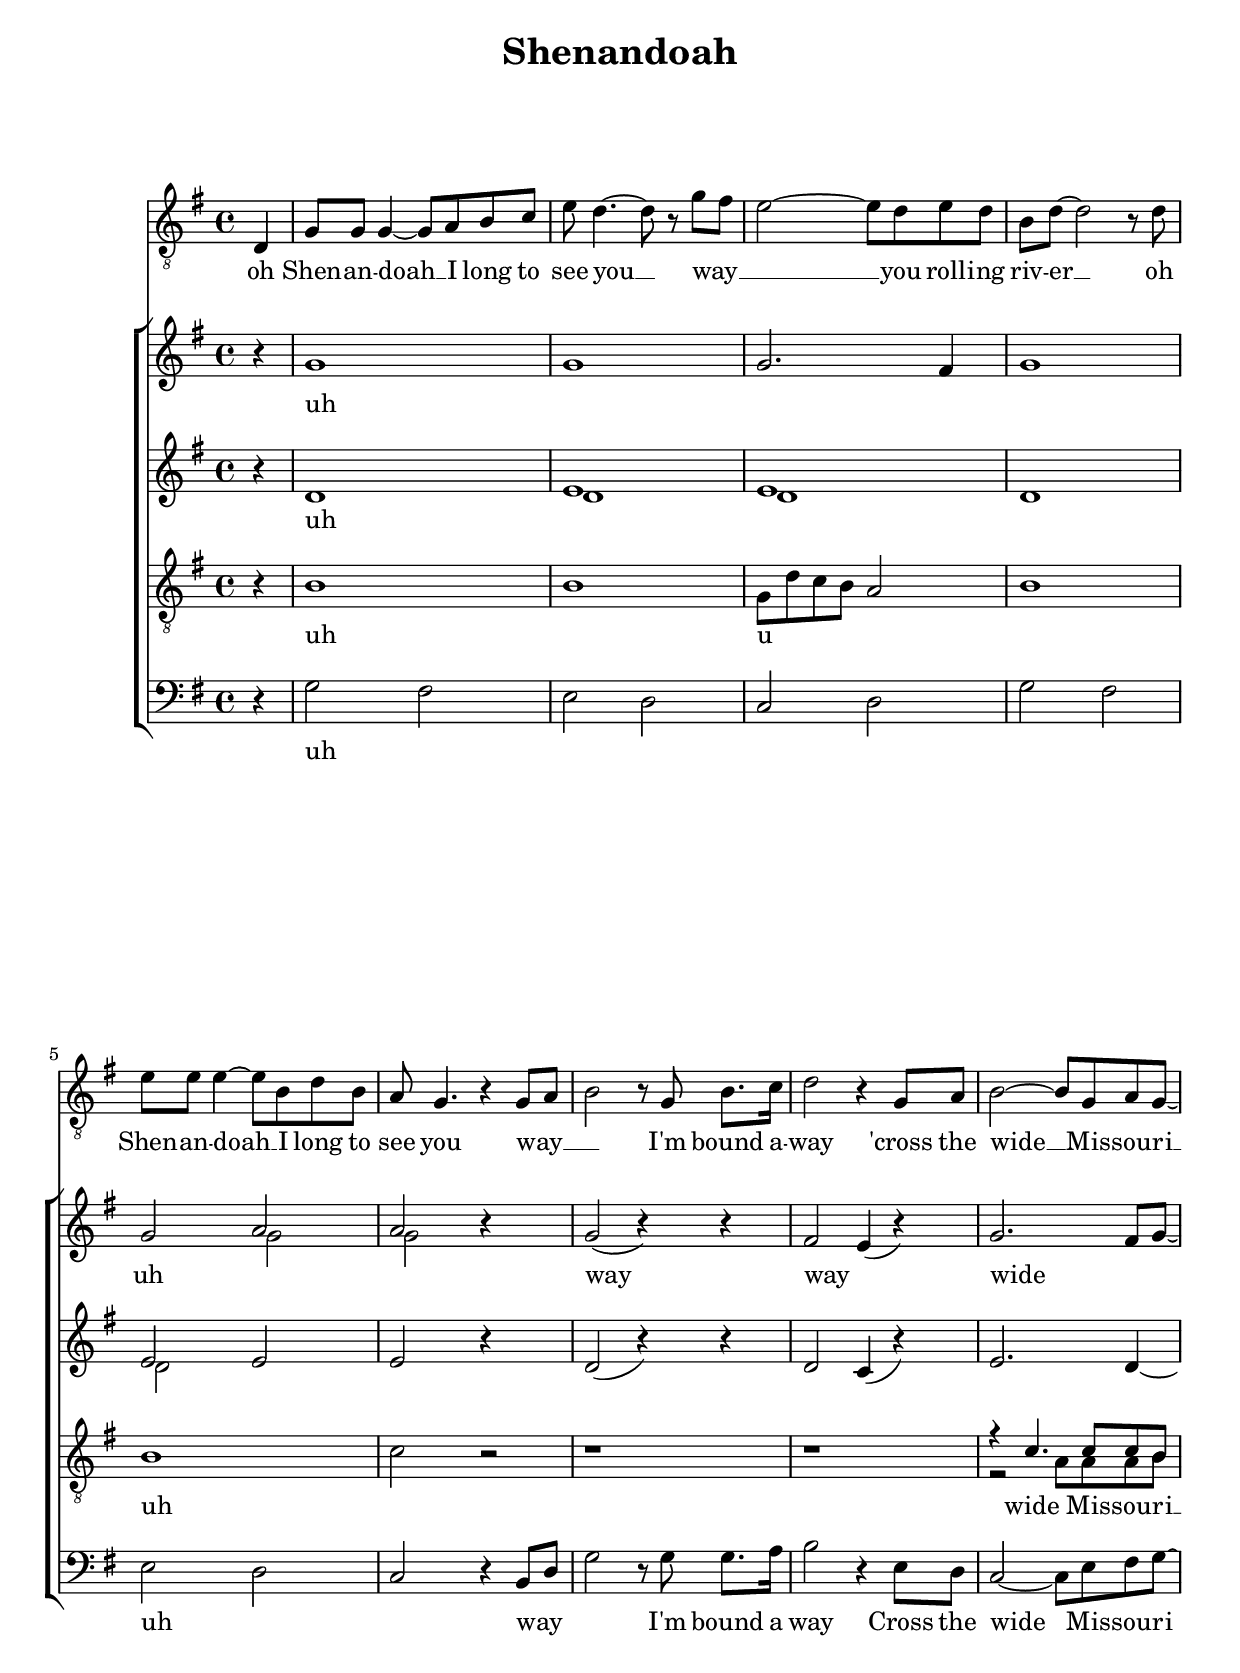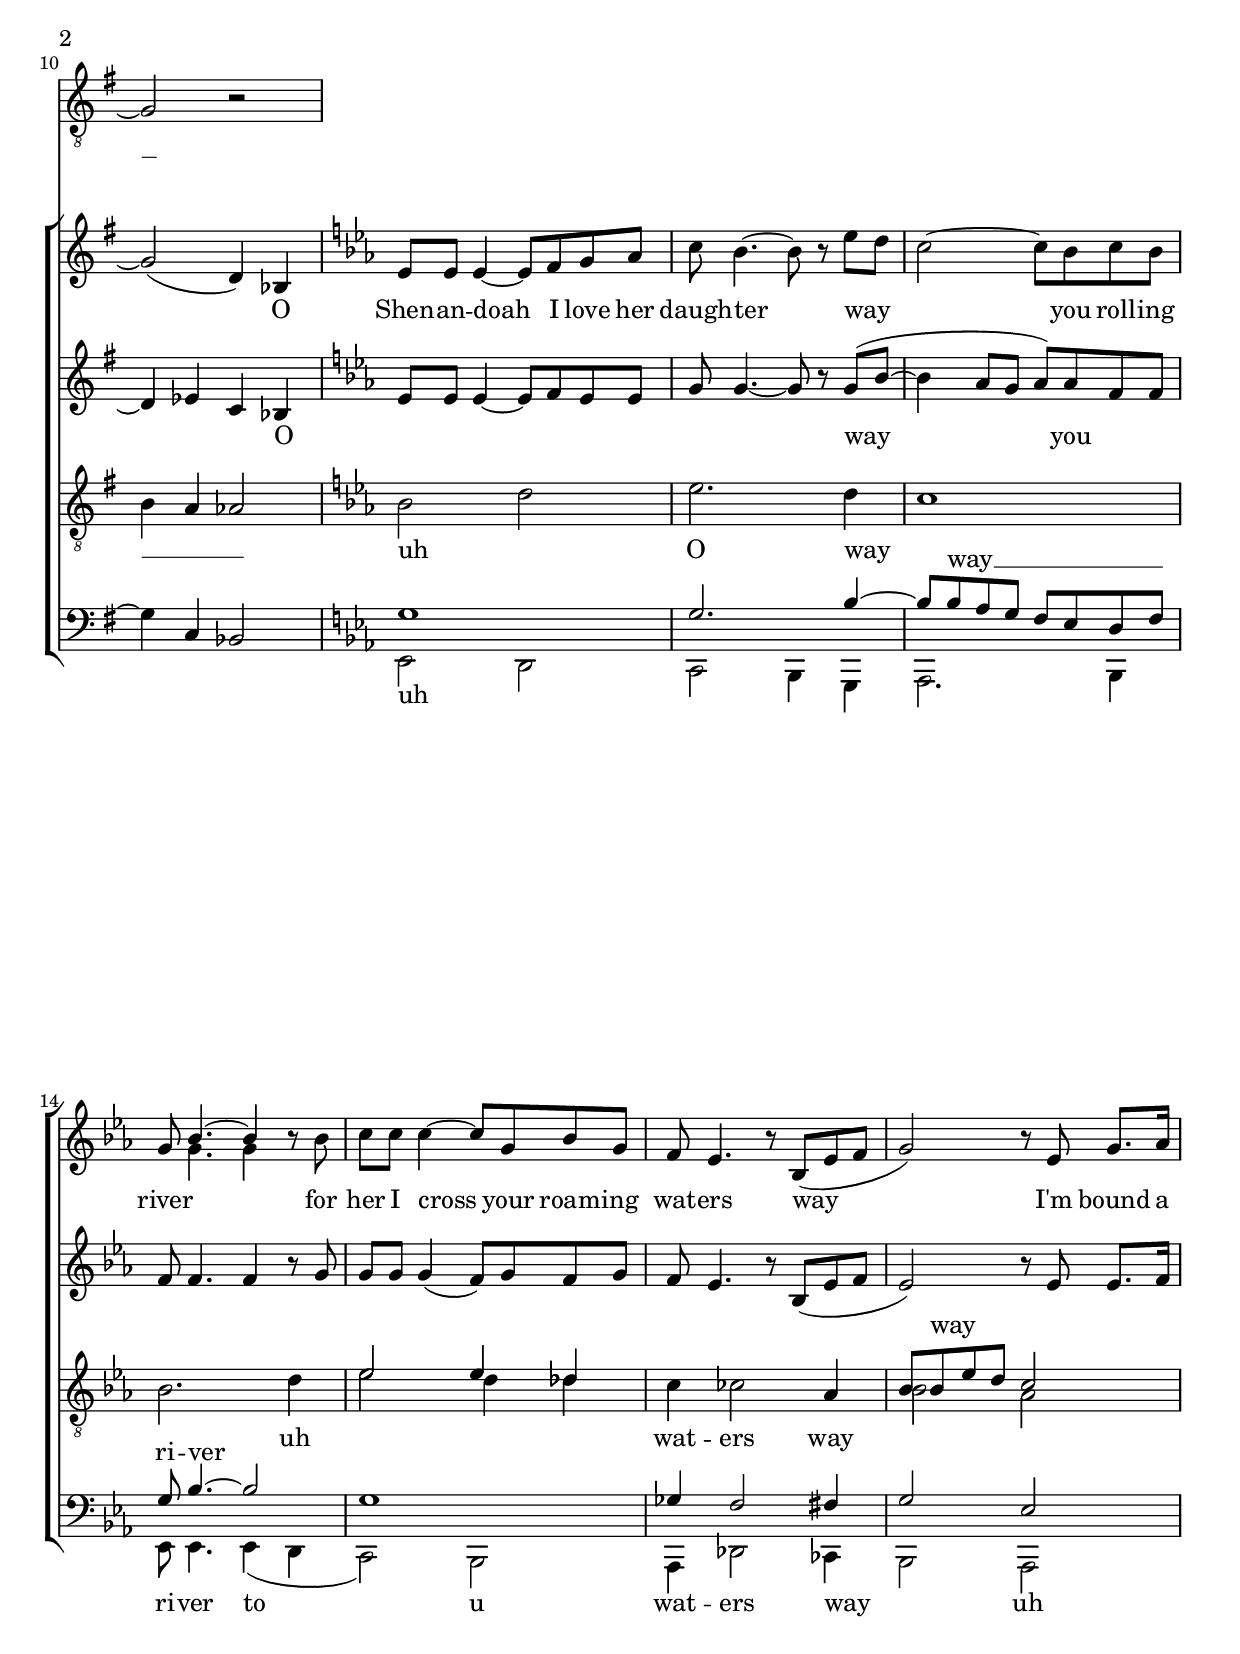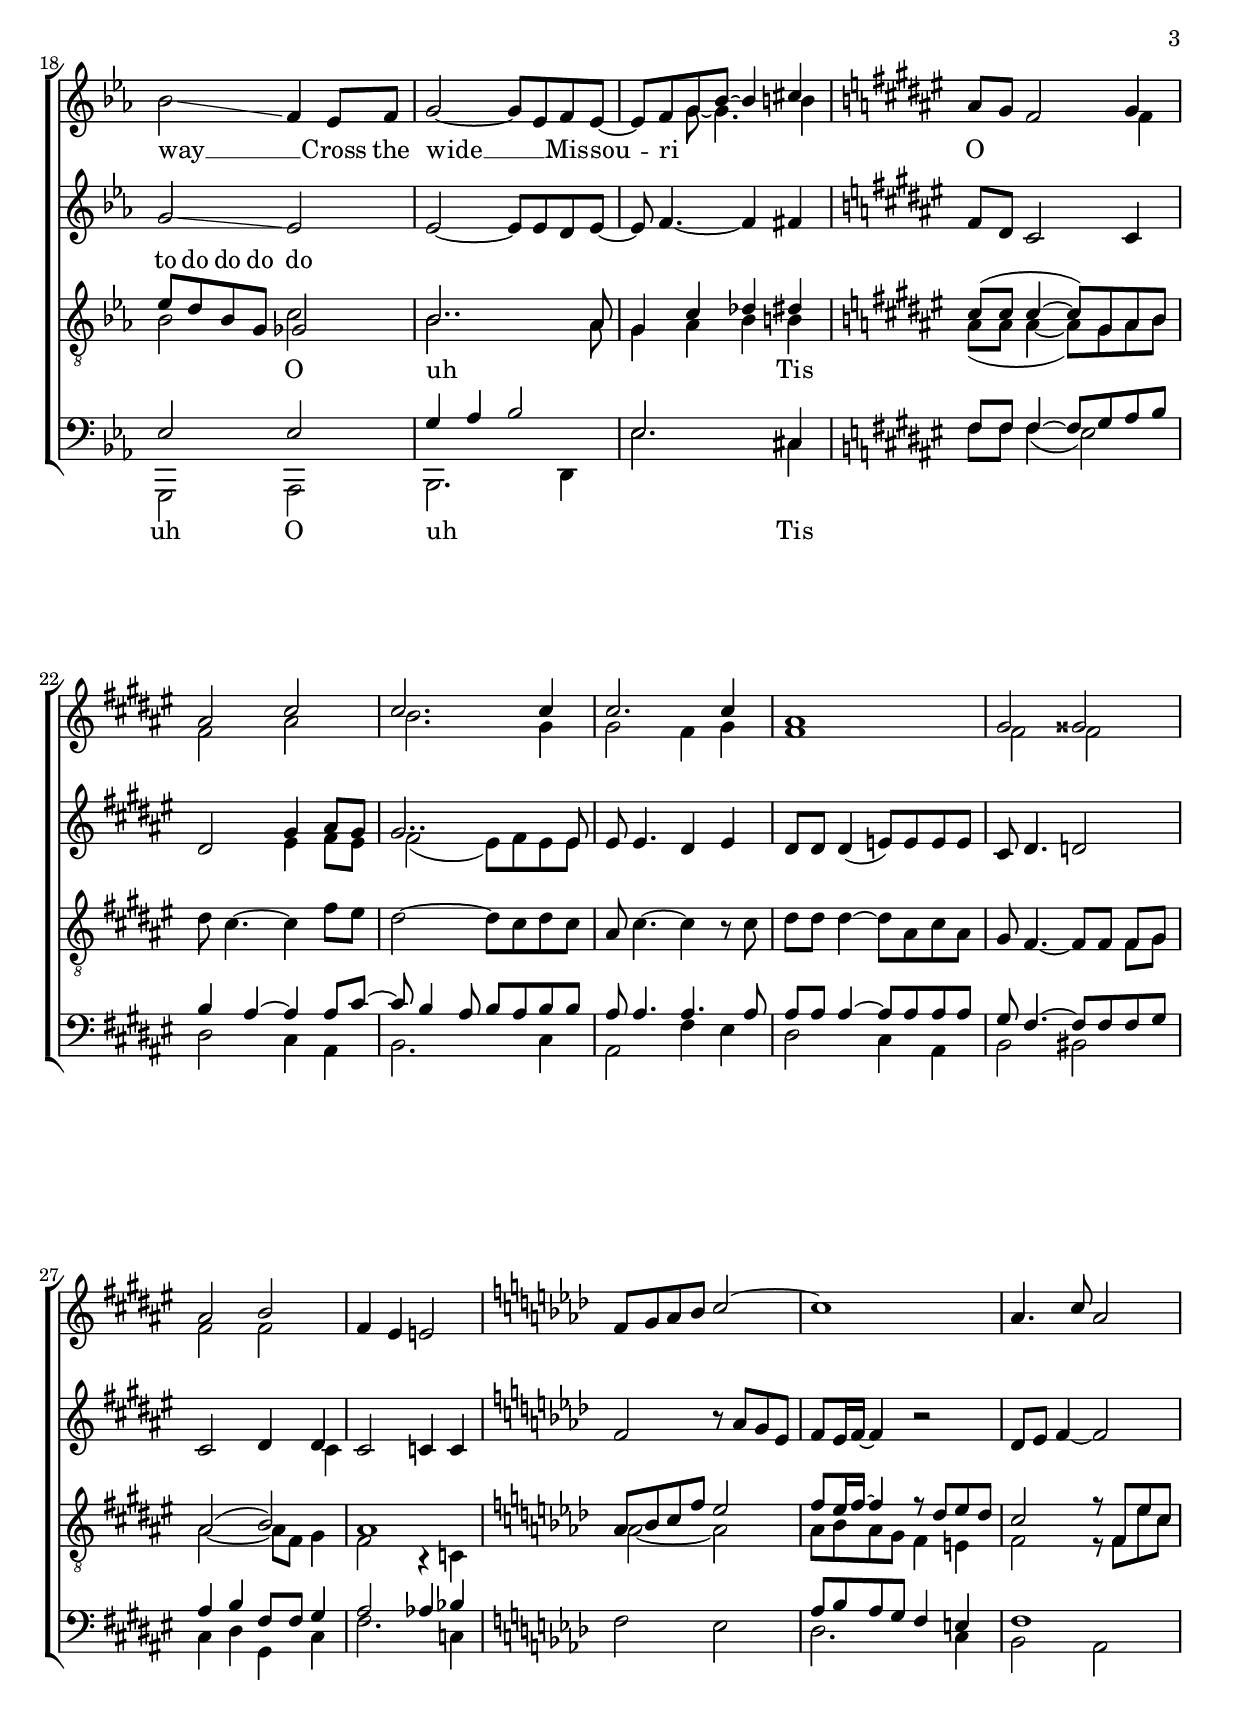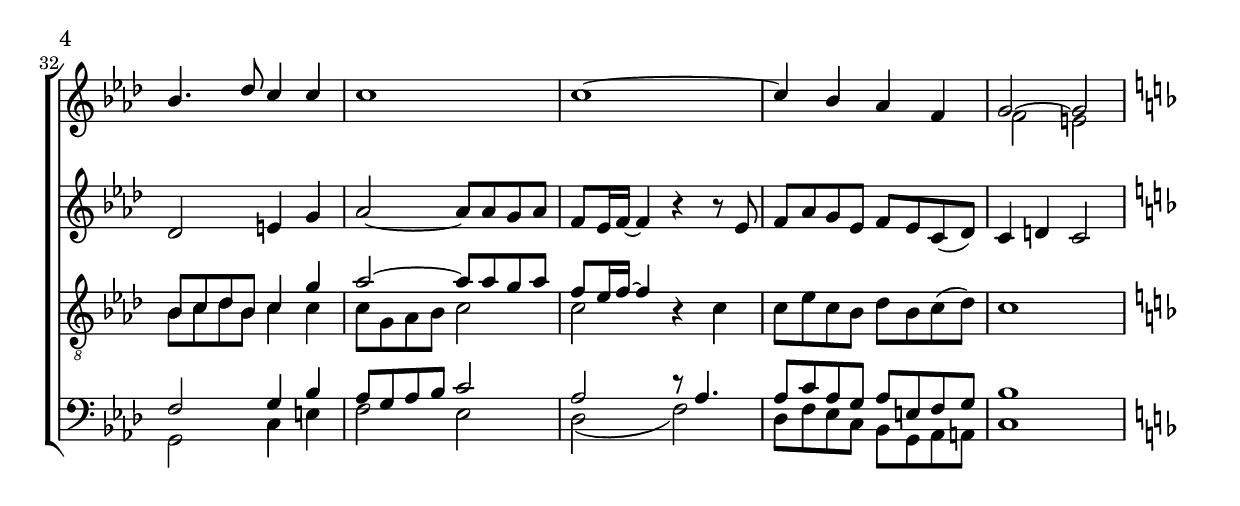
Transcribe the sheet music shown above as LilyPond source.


\version "2.18.2"

\header {
  title = "Shenandoah"
}

global = {
  \time 4/4
}

solo = \relative c {
  \key g \major
  \partial 4 d4 g8 g g4~ g8 a b c e d4.~ d8 r g fis e2~ e8 d e d b d~ d2 r8 d e e e4~ e8 b d b a g4. r4 g8 a b2 r8 g b8. c16 d2 r4 g,8 a b2~ b8 g a g~ g2 r2
}

solo_words = \lyricmode {
  oh Shen -- an -- doah __ I long to see you __ way __ _ _ you roll -- ing riv -- er __ oh Shen -- an -- doah __ I long to see you  way __ _ _ I'm bound a -- way 'cross the wide __ Mis -- sou -- ri __
}

soprano_notes = \relative c'' {
  \key g \major 
  \partial 4 r4 g1  g1 g2. fis4 g1 g2 << { a2 a } \\ { g2 g } >> r4*2  g2 (r4) r  fis2 e4 (r4)  g2. fis8 g ~ g2 (d4) bes
  
  \key ees \major 
  ees8 ees ees4 ~ees8 f g aes c bes4. ~bes8 r8 ees8 d c2 ~c8 bes c bes g <<{bes4. ~bes4} \\ {g4. g4}>> r8 bes c c c4 ~c8 g bes g f ees4. r8 bes8 (ees f
  g2) r8 ees g8. aes16 bes2 \glissando f4 ees8 f g2 ~g8 ees f ees ~ees8 f 
  << 
  {
    \voiceOne
    g8 bes ~bes4 cis
  } 
  \new Voice 
  {
    \voiceTwo
    g8 ~g4. b4
  } 
  >> 

  \key fis \major 
  ais8 gis fis2 << {gis4 ais2 cis cis2. cis4 cis2. cis4} \\ {fis,4 fis2 ais b2. gis4 gis2 fis4 gis } >> 
  << {ais1 gis2 gisis ais b } \\ {fis1 fis2 fis fis fis } >> fis4 eis e2

  \key aes \major
  f8 g aes bes c2 ~c1 aes4. c8 aes2 bes4. des8 c4 c
  c1 c1 ~c4 bes aes f 
  <<
   { g2 ~g }
   \\
   { f2 e }
  >>


  \key f \major

}

soprano_words = \lyricmode {
 uh _ _ _ _ uh way way _ wide _ _ O Shen -- an -- doah I love her daugh -- ter way _ _ you roll -- ing river for her I cross your roam -- ing wat -- ers way__
 I'm bound a way __ _ Cross the wide __ _ Mis -- sou -- ri _ _ _ O 
}

alto_notes = \relative c' {
  \key g \major 
  \partial 4 r4 d1 << {e1 e1} \\ {d1 d1} >> d1 << {e2} \\ {d2} >> e2 e2 r4*2 d2 (r4) r4 d2 c4 (r4) e2. d4 ~ d4 ees4 c4 bes4 

  \key ees \major 
  ees8 ees ees4 ~ees8 f8 ees8 ees g g4. ~g8 r8 g (bes ~bes4 aes8 g aes) aes f8 f f8 f4. f4 r8 g8 g g g4 (f8) g f g f ees4. r8 bes8 (ees f
  ees2) r8 ees ees8. f16 g2 \glissando ees ees ~ees8 ees d ees ~ees f4. ~f4 fis

  \key fis \major 
  fis8 dis cis2 cis4 dis2 << { gis4 ais8 gis gis2.. eis8} \\ { eis4 fis8 eis fis2 (eis8) fis8 eis eis} >> eis8 eis4. dis4 eis

  dis8 dis dis4 (e8) e e e cis dis4. d2 cis2 dis4 << {dis4} \\ {cis4} >> cis2 c4 c

  \key aes \major
  f2 r8 aes g ees f ees16 f ~f4 r2 des8 ees f4 ~f2 des e4 g
  aes2 ~aes8 aes g aes f ees16 f ~f4 r4 r8 ees f aes g ees f ees c (des) c4 d c2  

  \key f \major
}
alto_words = \lyricmode {
  uh _ _ _ _ _ _ _ _ _ _  O _ _ _ _ _ _  _ _ way you
}


tenor_notes = \relative c' {
  \key g \major 
  \partial 4 r4 b1 b g8 d' c b a2 b1 b c2 r r1 r 

  <<
  {
    \voiceOne
    r4 c4. c8 c b
  } 
  \new Voice {
    \voiceTwo 
    r2 a8 a a b
  }
  >> \oneVoice

  b4 a aes2

  \key ees \major 
  bes2 d ees2. d4 c1 bes2. d4 << {ees2 ees4 des} \\ {ees2 d4 des} >> c4 ces2 aes4

  << 
    \new Voice = "tenorI"
    { 
      \voiceOne
      bes8 bes ees d c2 | ees8 d bes g ges2 | bes2.. aes8 | g4 c des dis 
    }
    \new Voice = "tenorII"
    {
      \voiceTwo
      bes2 aes | bes c | bes2.. aes8 | g4 aes bes b
    }
  >>

  \key fis \major 
  <<
    { cis8 (cis8 cis4 ~cis8) gis ais b }
    \\
    { ais8 (ais8 ais4 ~ais8) gis ais b }
  >>

  dis8 cis4. ~cis4 fis8 eis dis2 ~dis8 cis dis cis ais8 cis4. ~cis4 r8 cis8 
  % 22-26 2 tenors with baritones 
  % b4 ais4 ~ais4 ais8 cis ~cis b4 ais8 b ais b b ais ais4. ais4 r8 cis8
  
  dis8 dis dis4 ~dis8 ais cis ais gis fis4. ~fis8 fis << {fis8 gis ais2 (b) ais1 } \\ { fis8 gis ais2 ~ais8 fis gis4 fis2 r4 c }>>

  \key aes \major
  <<
    {
      aes'8 bes c f ees2 f8 ees16 f ~f4 r8 des8 ees des c2 r8 f,8 ees' c bes c des bes c4 g'
      aes2 ~aes8 aes g aes f8 ees16 f ~f4
    }
    \\
    {
      aes,2 ~aes aes8 bes aes g f4 e f2 r8 f8 ees' c bes c des bes c4 c
      c8 g aes bes c2 c
    }
  >>

  r4 c c8 ees c bes des bes c (des) c1
  \key f \major

}
tenor_words = \lyricmode {
   uh _ u _ _ _ _ _ uh _ wide Mis -- sou -- ri __ _ _  _ uh _ O way _ _ uh wat -- ers way
}
tenorI_words = \lyricmode {
  \skip 8 way _ _ _ to do do do do
}
tenorII_words = \lyricmode {
  \skip 1 \skip 1 \skip 1 O uh _ _ _ _ Tis
}

bass_notes = \relative c' {
  \key g \major 
  \partial 4 r4 g2 fis e d c d g fis e d c r4 b8 d g2 r8 g g8. a16 b2 r4 e,8 d c2~c8 e fis g~g4 c,4 bes2
  
  \key ees \major << 
    \new Voice = "bari" { 
      \voiceOne
      g'1 g2. bes4 ~bes8 bes aes g f ees d f g bes4. ~bes2 g1 ges4 f2 fis4 
      g2 ees ees ees g4 aes bes2 ees,2. cis4


    } 
    \new Voice = "bass"
    { 
      \voiceTwo
      ees,2 d c bes4 g aes2. bes4 ees8 ees4. ees4 (d c2) bes aes4 des2 ces4 
      bes2 aes g aes bes2. d4 ees'2. cis4
    }
  >>
  \oneVoice

  \key fis \major 
  << 
    {
      \voiceOne
      fis8 fis fis4 ~fis8 gis ais b b4 ais ~ais ais8 cis ~cis b4 ais8 b ais b b ais8 ais4. ais4. ais8
      ais8 ais ais4 ~ais8 ais ais ais gis fis4. ~fis8 fis fis gis ais4 b fis8 fis gis4 ais2 aes4 bes
    }
    \new Voice
    {
      \voiceTwo
      fis8 fis fis4 (eis2) dis2 cis4 ais b2. cis4 ais2 fis'4 eis
      dis2 cis4 ais b2 bis cis4 dis gis, cis fis2. c4
    }
  >>
  \oneVoice

  \key aes \major
  f2 ees 
  <<
    {
      \voiceOne
      aes8 bes aes g f4 e f1 f2 g4 bes
      aes8 g aes bes c2 aes2 r8 aes4. aes8 c aes g aes e f g bes1 
    }
    \new Voice
    {
      \voiceTwo
      des,2. c4 bes2 aes g2 c4 e
      f2 ees des (f) des8 f ees c bes g aes a c1
    }
  >>
  \oneVoice

  \key f \major
}

basses_words = \lyricmode {
  uh _ _ _ _ _ _ _  uh _ _ way_ _ _  I'm bound a way Cross the wide Mis -- sou -- ri _ _
}
bass_words = \lyricmode {
  uh _ _ _ _ _ _ ri -- ver to u wat -- ers way _ uh uh O uh _ _ Tis
}
bari_words = \lyricmode {
  \skip 1 \skip 1 \skip 4. way __ _ _ _ _ _ _  ri -- ver _ 
} 

\score {
<<
  \new Staff <<
    \new Voice = "solo" <<
      \clef "treble_8"
      \global
      \solo
    >>

    \lyricsto "solo" \new Lyrics \solo_words
  >>
  \new ChoirStaff <<
    \new Staff <<
      \new Voice = "soprano" <<
        \global
        \soprano_notes
      >>
      \lyricsto "soprano" \new Lyrics \soprano_words
    >>
    \new Staff <<
      \new Voice = "alto" <<
        \global
        \alto_notes
      >>
      \lyricsto "alto" \new Lyrics \alto_words
    >>
    \new Staff = "tenorStaff" <<
      \new Voice = "tenor" <<
        \clef "treble_8"
        \global
        \tenor_notes
      >>
      \lyricsto "tenor" \new Lyrics \tenor_words

      \new Lyrics \with { alignAboveContext = #"tenorStaff" }
        \lyricsto "tenorI" \tenorI_words

      \new Lyrics 
        \lyricsto "tenorII" \tenorII_words  
    >>
    \new Staff = "bassStaff" <<
      \new Voice = "basses" <<
        \clef bass
        \global
        \bass_notes
      >>
      \lyricsto "basses" \new Lyrics \basses_words

      \new Lyrics \with { alignAboveContext = #"bassStaff" }
        \lyricsto "bari" \bari_words

      \new Lyrics 
        \lyricsto "bass" \bass_words  
    >>
  >>
>>
}